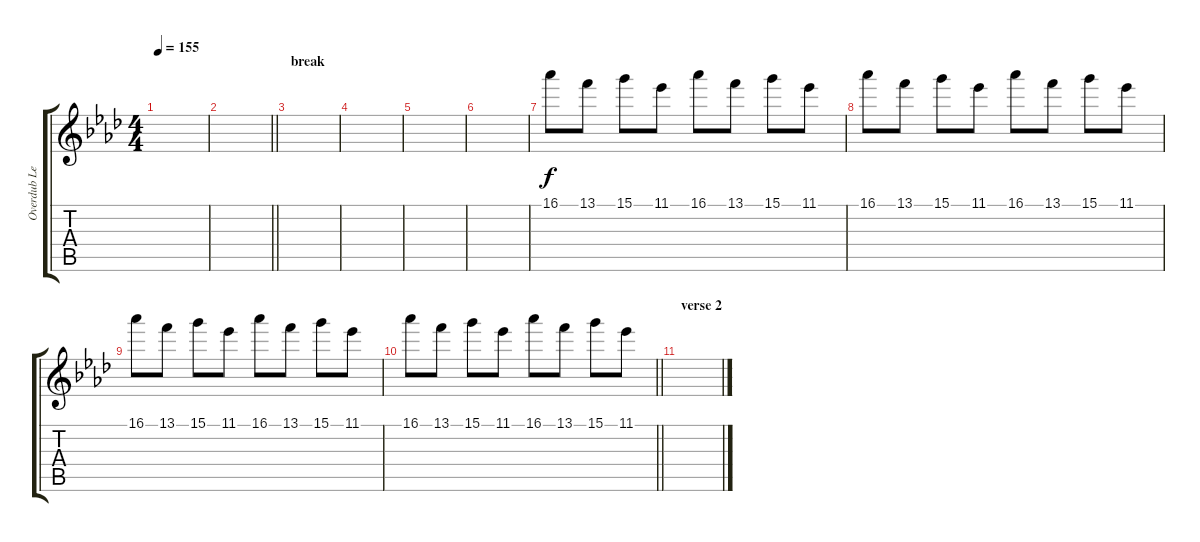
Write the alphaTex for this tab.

\track ("Overdub Lead" "Overdub Le") {instrument overdrivenguitar}
\staff {score tabs}
\tuning (E4 B3 G3 D3 A2 E2) {hide}
\ts (4 4)
\tempo 155
\clef g2
\ks fminor
|
\barLineRight lightlight
|
\section ("" "break")
|
|
|
|
16.1.8 13.1.8 15.1.8 11.1.8 16.1.8 13.1.8 15.1.8 11.1.8 |
16.1.8 13.1.8 15.1.8 11.1.8 16.1.8 13.1.8 15.1.8 11.1.8 |
16.1.8 13.1.8 15.1.8 11.1.8 16.1.8 13.1.8 15.1.8 11.1.8 |
\barLineRight lightlight
16.1.8 13.1.8 15.1.8 11.1.8 16.1.8 13.1.8 15.1.8 11.1.8 |
\section ("" "verse 2")
